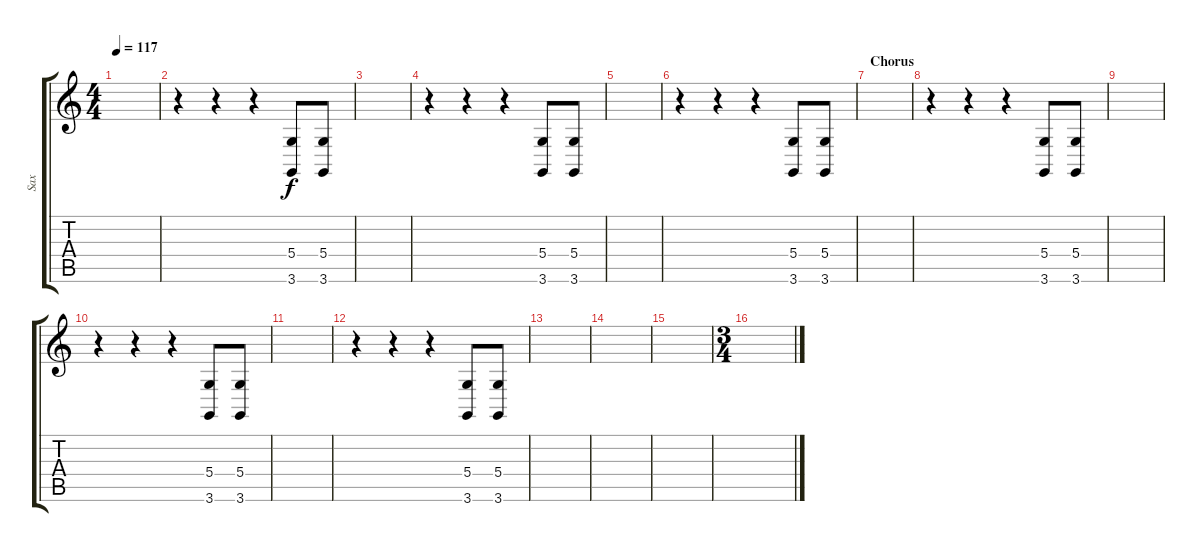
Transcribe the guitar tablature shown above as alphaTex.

\track ("Sax" "Sax") {instrument tenorsax}
\staff {score tabs}
\tuning (E4 B3 G3 D3 A2 E2) {hide}
\ts (4 4)
\tempo 117
\clef g2
\ks c
|
r.4 r.4 r.4 (5.4 3.6).8 (5.4 3.6).8 |
|
r.4 r.4 r.4 (5.4 3.6).8 (5.4 3.6).8 |
|
r.4 r.4 r.4 (5.4 3.6).8 (5.4 3.6).8 |
\section ("" "Chorus")
|
r.4 r.4 r.4 (5.4 3.6).8 (5.4 3.6).8 |
|
r.4 r.4 r.4 (5.4 3.6).8 (5.4 3.6).8 |
|
r.4 r.4 r.4 (5.4 3.6).8 (5.4 3.6).8 |
|
|
|
\ts (3 4)
